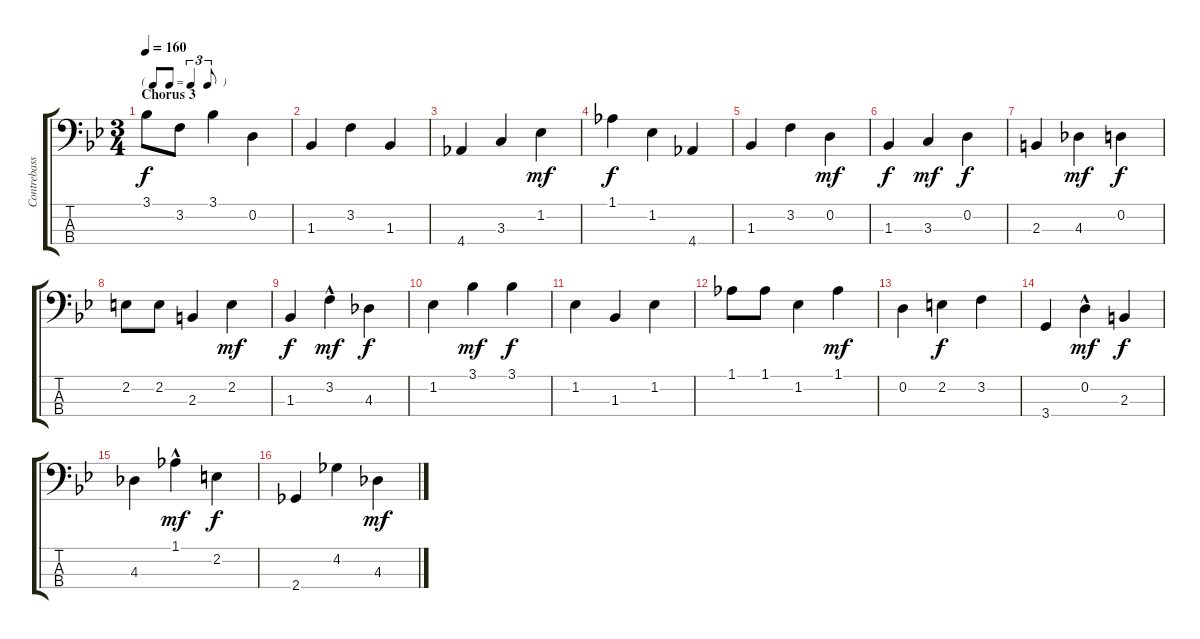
\track ("Contrebasse" "Contrebass") {instrument acousticbass}
\staff {score tabs}
\tuning (G2 D2 A1 E1) {hide}
\ts (3 4)
\tf triplet8th
\section ("" "Chorus 3")
\tempo 160
\clef f4
\ks bb
3.1.8{dy f} 3.2.8 3.1.4 0.2.4 |
1.3.4 3.2.4 1.3.4 |
4.4.4 3.3.4 1.2.4{dy mf} |
1.1.4{dy f} 1.2.4 4.4.4 |
1.3.4 3.2.4 0.2.4{dy mf} |
1.3.4{dy f} 3.3.4{dy mf} 0.2.4{dy f} |
2.3.4 4.3.4{dy mf} 0.2.4{dy f} |
2.2.8 2.2.8 2.3.4 2.2.4{dy mf} |
1.3.4{dy f} 3.2{hac}.4{dy mf} 4.3.4{dy f} |
1.2.4 3.1.4{dy mf} 3.1.4{dy f} |
1.2.4 1.3.4 1.2.4 |
1.1.8 1.1.8 1.2.4 1.1.4{dy mf} |
0.2.4 2.2.4{dy f} 3.2.4 |
3.4.4 0.2{hac}.4{dy mf} 2.3.4{dy f} |
4.3.4 1.1{hac}.4{dy mf} 2.2.4{dy f} |
2.4.4 4.2.4 4.3.4{dy mf}
